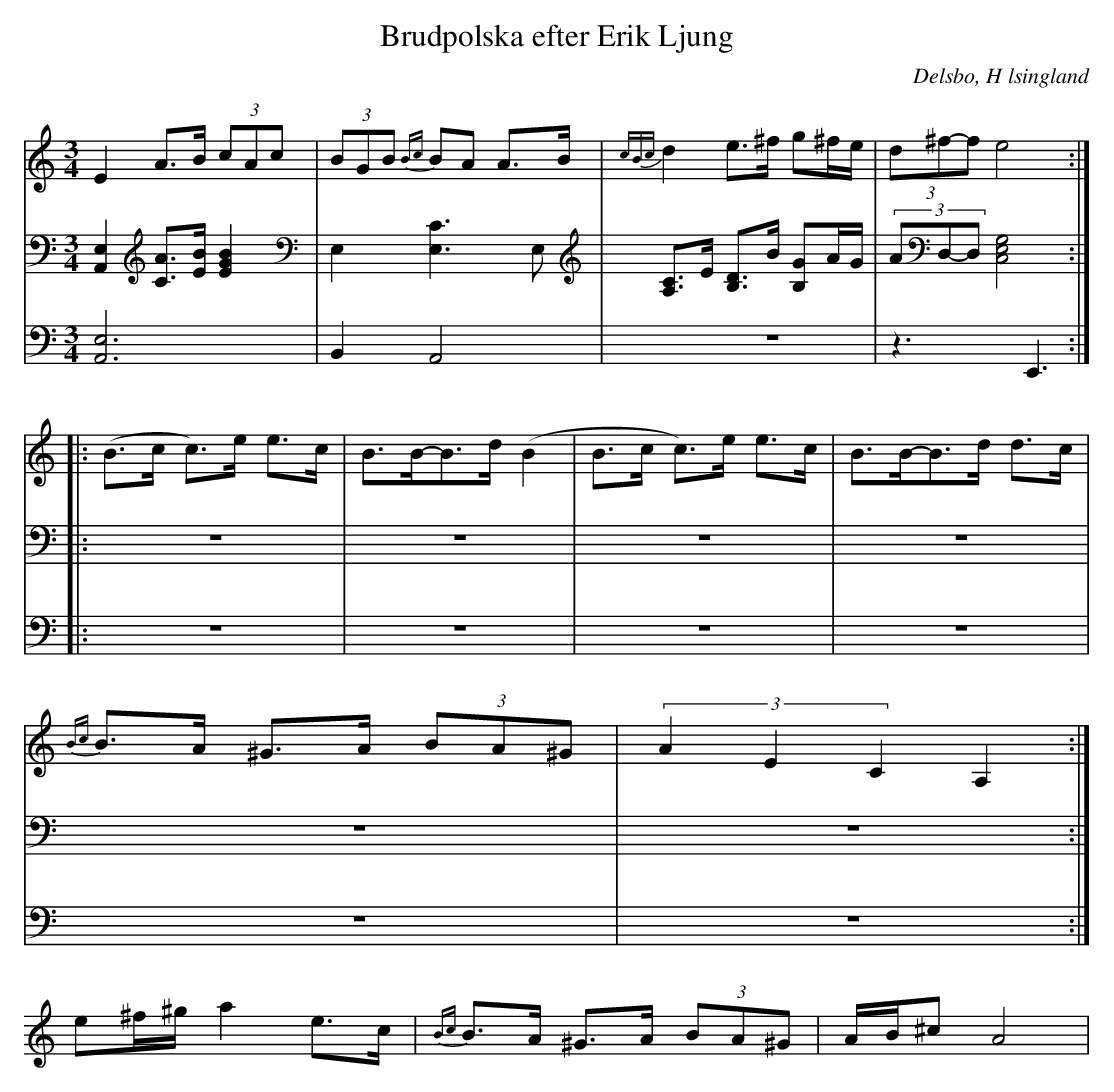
X:1
T: Brudpolska efter Erik Ljung
Q: 105
O: Delsbo, H lsingland
M: 3/4
L: 1/8
K: Am
V:1
V:2
V:3 Merge
V:1
E2 A>B (3cAc| (3BGB {Bc}BA A>B|{cBc}d2 e>^f g^f/e/|(3d^f-f e4 :|
|:(B>c c)>e e>c|B>B-B>d (B2|B>c c)>e e>c|B>B-B>d d>c|
{Bc}B>A ^G>A (3BA^G|(3A2E2C2 A,2:|
e^f/^g/ a2 e>c|{Bc}B>A ^G>A (3BA^G|A/B/^c A4|
V:2
[A,,2E,2] [AC]>[BE] [B2E2G2]|E,2 [C3E,3]E,|[A,C]>E [B,D]>B [B,G]A/G/|(3AD,-D, [E,4G,4C,4]:|
|:z6|z6|z6|z6|
z6|z6:|
V:3
[A,,6E,6]|B,,2 A,,4|z6|z3 [E,,3]:|
|:z6|z6|z6|z6|
z6|z6:|
